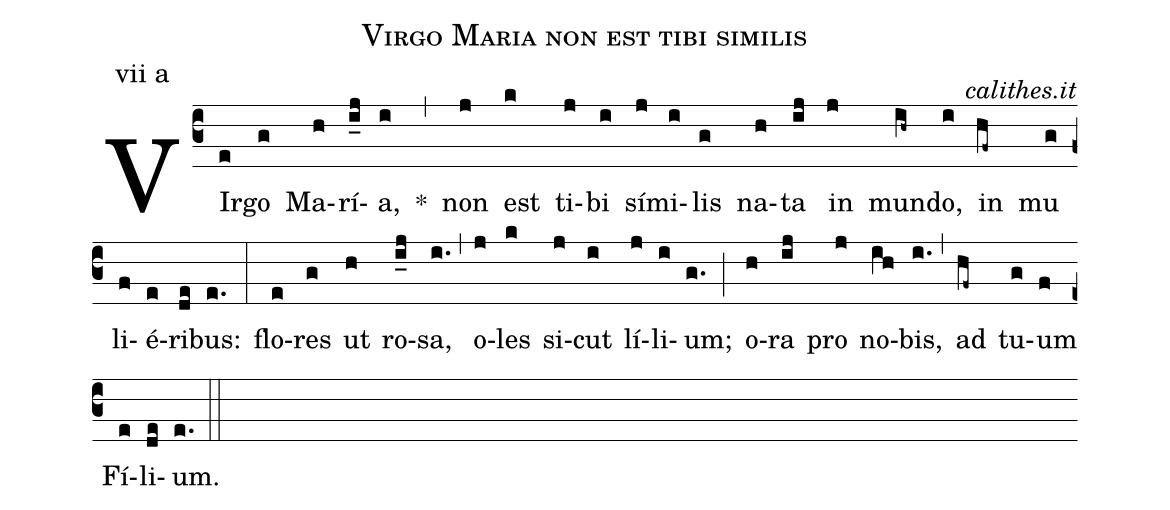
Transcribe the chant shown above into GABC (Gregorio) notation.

name: Virgo Maria non est tibi similis;
commentary: calithes.it;
annotation: vii a;
mode: 7;
%%
(c3)
VIr(e)go(g) Ma(h)rí(i_j)a,(i) *(,)
non(j) est(k) ti(j)bi(i) sí(j)mi(i)lis(g) na(h)ta(ij) in(j) mun(ih~)do,(i) in(hf~) mu(g) li(f)é(e)ri(de)bus:(e.) (:)
flo(e)res(g) ut(h) ro(i_j)sa,(i.) (,)
o(j)les(k) si(j)cut(i) lí(j)li(i)um;(g.) (;)
o(h)ra(ij) pro(j) no(ih)bis,(i.) (,)
ad(hf~) tu(g)um(f) Fí(e)li(de)um.(e.) (::)
